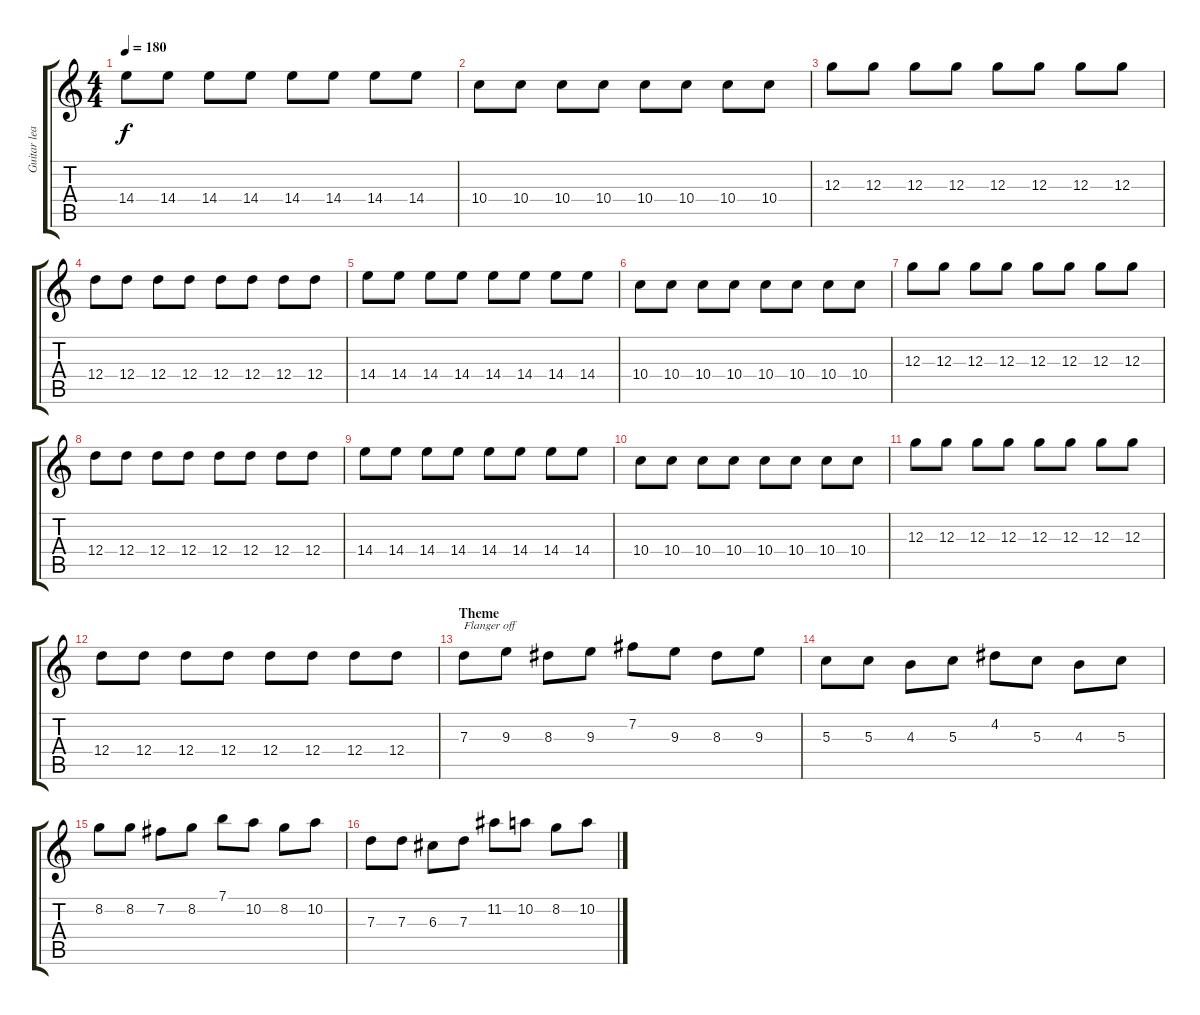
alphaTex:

\track ("Guitar lead" "Guitar lea") {instrument distortionguitar}
\staff {score tabs}
\tuning (E4 B3 G3 D3 A2 E2) {hide}
\ts (4 4)
\tempo 180
\clef g2
\ks c
14.4.8{dy f} 14.4.8 14.4.8 14.4.8 14.4.8 14.4.8 14.4.8 14.4.8 |
10.4.8 10.4.8 10.4.8 10.4.8 10.4.8 10.4.8 10.4.8 10.4.8 |
12.3.8 12.3.8 12.3.8 12.3.8 12.3.8 12.3.8 12.3.8 12.3.8 |
12.4.8 12.4.8 12.4.8 12.4.8 12.4.8 12.4.8 12.4.8 12.4.8 |
14.4.8 14.4.8 14.4.8 14.4.8 14.4.8 14.4.8 14.4.8 14.4.8 |
10.4.8 10.4.8 10.4.8 10.4.8 10.4.8 10.4.8 10.4.8 10.4.8 |
12.3.8 12.3.8 12.3.8 12.3.8 12.3.8 12.3.8 12.3.8 12.3.8 |
12.4.8 12.4.8 12.4.8 12.4.8 12.4.8 12.4.8 12.4.8 12.4.8 |
14.4.8 14.4.8 14.4.8 14.4.8 14.4.8 14.4.8 14.4.8 14.4.8 |
10.4.8 10.4.8 10.4.8 10.4.8 10.4.8 10.4.8 10.4.8 10.4.8 |
12.3.8 12.3.8 12.3.8 12.3.8 12.3.8 12.3.8 12.3.8 12.3.8 |
12.4.8 12.4.8 12.4.8 12.4.8 12.4.8 12.4.8 12.4.8 12.4.8 |
\section ("" "Theme")
7.3.8{txt "Flanger off"} 9.3.8 8.3.8 9.3.8 7.2.8 9.3.8 8.3.8 9.3.8 |
5.3.8 5.3.8 4.3.8 5.3.8 4.2.8 5.3.8 4.3.8 5.3.8 |
8.2.8 8.2.8 7.2.8 8.2.8 7.1.8 10.2.8 8.2.8 10.2.8 |
7.3.8 7.3.8 6.3.8 7.3.8 11.2.8 10.2.8 8.2.8 10.2.8
